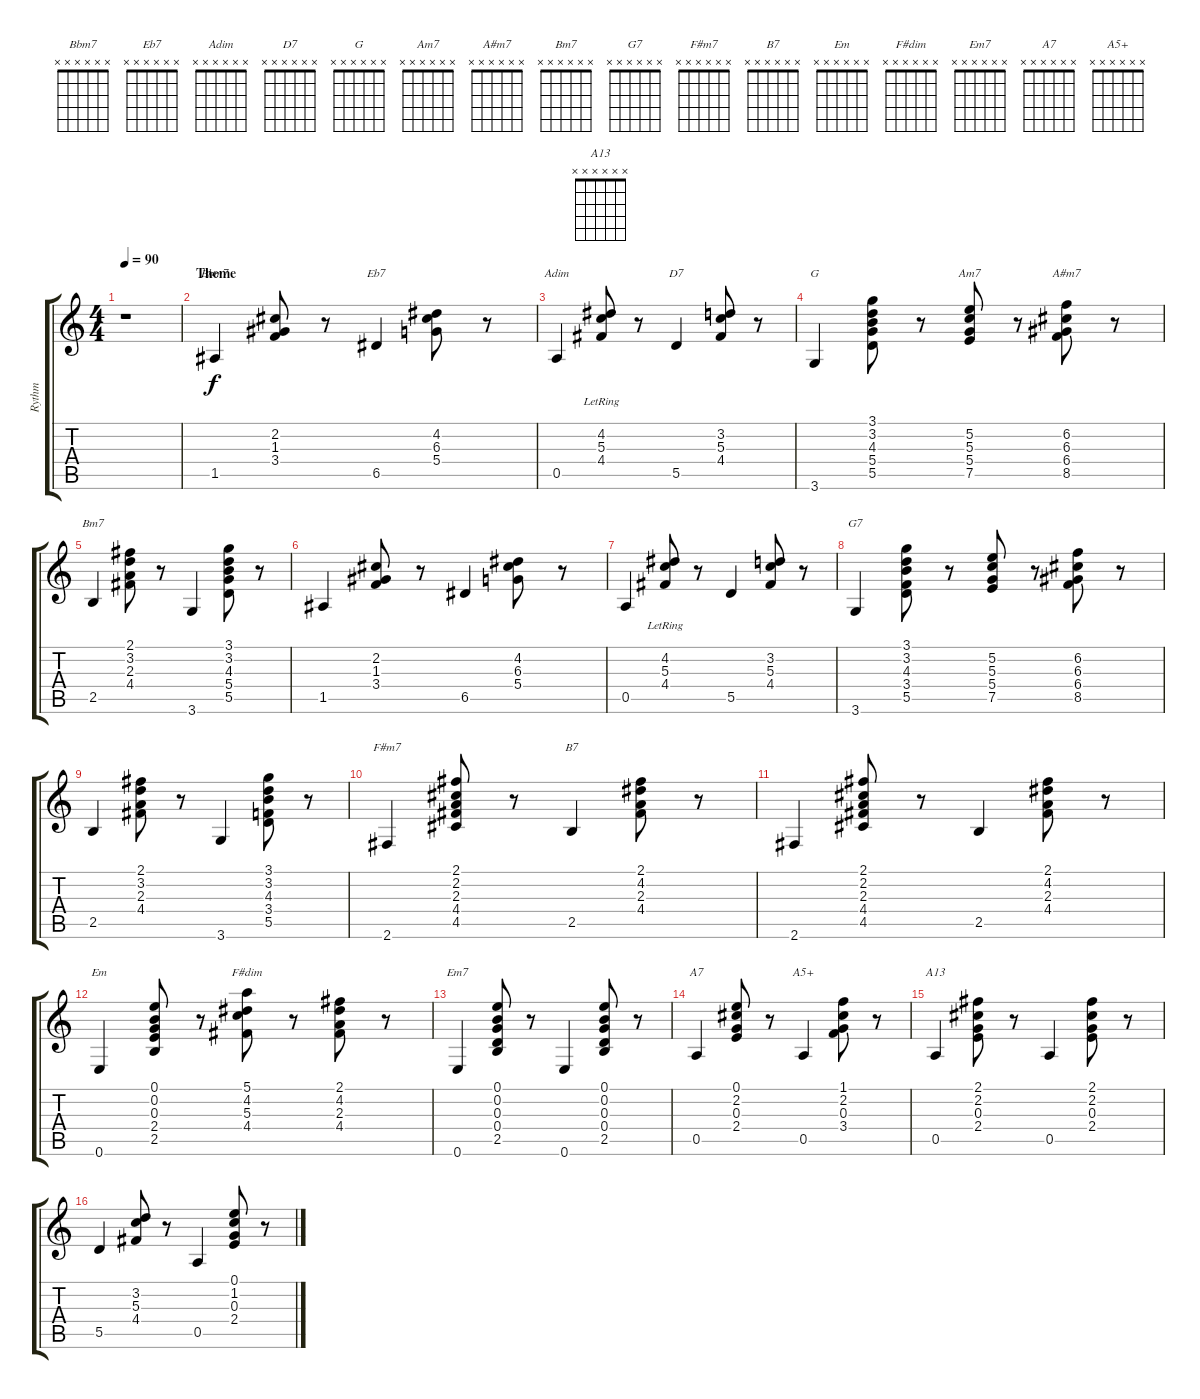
\track ("Rythm" "Rythm") {instrument electricguitarjazz}
\staff {score tabs}
\tuning (E4 B3 G3 D3 A2 E2) {hide}
\chord ("Bbm7" x x x x x x) {firstfret 0}
\chord ("Eb7" x x x x x x) {firstfret 0}
\chord ("Adim" x x x x x x) {firstfret 0}
\chord ("D7" x x x x x x) {firstfret 0}
\chord ("G" x x x x x x) {firstfret 0}
\chord ("Am7" x x x x x x) {firstfret 0}
\chord ("A#m7" x x x x x x) {firstfret 0}
\chord ("Bm7" x x x x x x) {firstfret 0}
\chord ("G7" x x x x x x) {firstfret 0}
\chord ("F#m7" x x x x x x) {firstfret 0}
\chord ("B7" x x x x x x) {firstfret 0}
\chord ("Em" x x x x x x) {firstfret 0}
\chord ("F#dim" x x x x x x) {firstfret 0}
\chord ("Em7" x x x x x x) {firstfret 0}
\chord ("A7" x x x x x x) {firstfret 0}
\chord ("A5+" x x x x x x) {firstfret 0}
\chord ("A13" x x x x x x) {firstfret 0}
\ts (4 4)
\tempo 90
\clef g2
\ks c
r.1{dy f instrument electricguitarjazz} |
\section ("" "Theme")
1.5.4{ch "Bbm7"} (2.2 1.3 3.4).8 r.8 6.5.4{ch "Eb7"} (4.2 6.3 5.4).8 r.8 |
0.5.4{ch "Adim"} (4.2{lr} 5.3 4.4).8 r.8 5.5.4{ch "D7"} (3.2 5.3 4.4).8 r.8 |
3.6.4{ch "G"} (3.1 3.2 4.3 5.4 5.5).8 r.8 (5.2 5.3 5.4 7.5).8{ch "Am7"} r.8 (6.2 6.3 6.4 8.5).8{ch "A#m7"} r.8 |
2.5.4{ch "Bm7"} (2.1 3.2 2.3 4.4).8 r.8 3.6.4 (3.1 3.2 4.3 5.4 5.5).8 r.8 |
1.5.4 (2.2 1.3 3.4).8 r.8 6.5.4 (4.2 6.3 5.4).8 r.8 |
0.5.4 (4.2{lr} 5.3 4.4).8 r.8 5.5.4 (3.2 5.3 4.4).8 r.8 |
3.6.4{ch "G7"} (3.1 3.2 4.3 3.4 5.5).8 r.8 (5.2 5.3 5.4 7.5).8 r.8 (6.2 6.3 6.4 8.5).8 r.8 |
2.5.4 (2.1 3.2 2.3 4.4).8 r.8 3.6.4 (3.1 3.2 4.3 3.4 5.5).8 r.8 |
2.6.4{ch "F#m7"} (2.1 2.2 2.3 4.4 4.5).8 r.8 2.5.4{ch "B7"} (2.1 4.2 2.3 4.4).8 r.8 |
2.6.4 (2.1 2.2 2.3 4.4 4.5).8 r.8 2.5.4 (2.1 4.2 2.3 4.4).8 r.8 |
0.6.4{ch "Em"} (0.1 0.2 0.3 2.4 2.5).8 r.8 (5.1 4.2 5.3 4.4).8{ch "F#dim"} r.8 (2.1 4.2 2.3 4.4).8 r.8 |
0.6.4{ch "Em7"} (0.1 0.2 0.3 0.4 2.5).8 r.8 0.6.4 (0.1 0.2 0.3 0.4 2.5).8 r.8 |
0.5.4{ch "A7"} (0.1 2.2 0.3 2.4).8 r.8 0.5.4{ch "A5+"} (1.1 2.2 0.3 3.4).8 r.8 |
0.5.4{ch "A13"} (2.1 2.2 0.3 2.4).8 r.8 0.5.4 (2.1 2.2 0.3 2.4).8 r.8 |
5.5.4 (3.2 5.3 4.4).8 r.8 0.5.4 (0.1 1.2 0.3 2.4).8 r.8
